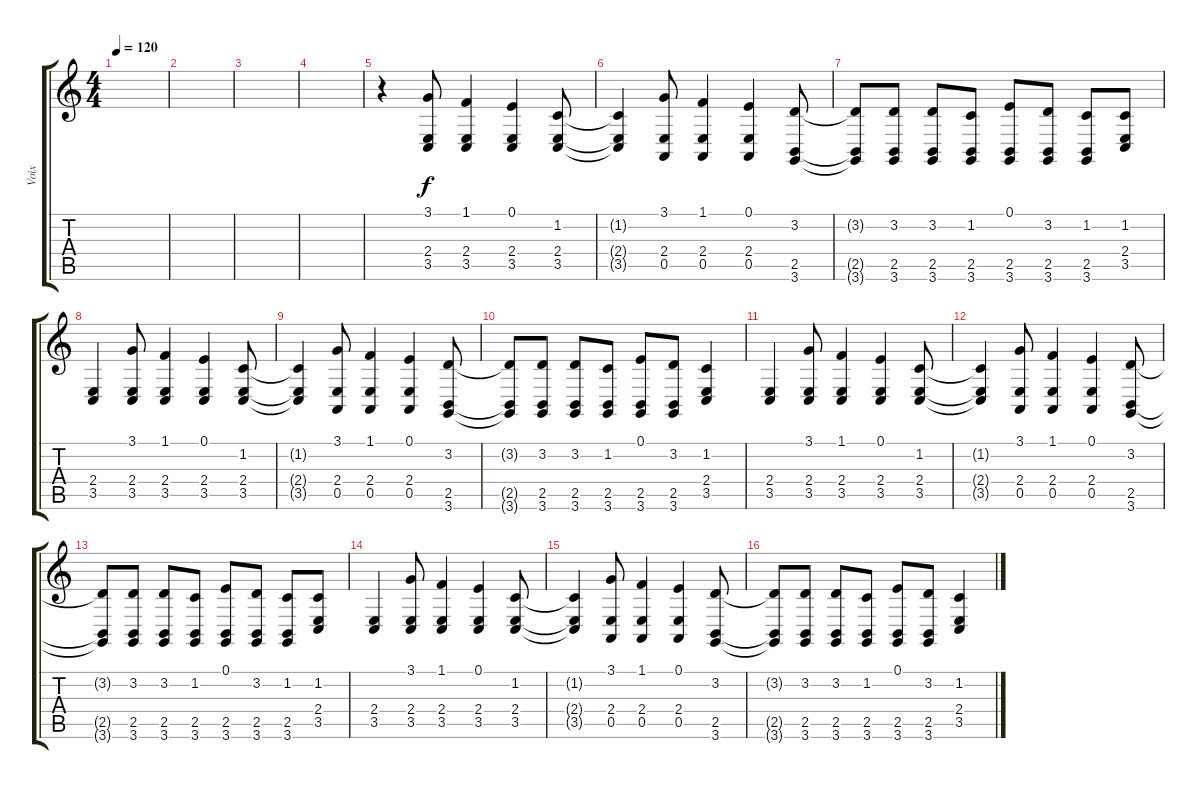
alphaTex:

\track ("Voix" "Voix") {instrument pad4choir}
\staff {score tabs}
\tuning (E4 B3 G3 D3 A2 E2) {hide}
\ts (4 4)
\tempo 120
\clef g2
\ks c
|
|
|
|
r.4 (3.1 2.4 3.5).8 (1.1 2.4 3.5).4 (0.1 2.4 3.5).4 (1.2 2.4 3.5).8 |
(1.2{t} 2.4{t} 3.5{t}).4 (3.1 2.4 0.5).8 (1.1 2.4 0.5).4 (0.1 2.4 0.5).4 (3.2 2.5 3.6).8 |
(3.2{t} 2.5{t} 3.6{t}).8 (3.2 2.5 3.6).8 (3.2 2.5 3.6).8 (1.2 2.5 3.6).8 (0.1 2.5 3.6).8 (3.2 2.5 3.6).8 (1.2 2.5 3.6).8 (1.2 2.4 3.5).8 |
(2.4 3.5).4 (3.1 2.4 3.5).8 (1.1 2.4 3.5).4 (0.1 2.4 3.5).4 (1.2 2.4 3.5).8 |
(1.2{t} 2.4{t} 3.5{t}).4 (3.1 2.4 0.5).8 (1.1 2.4 0.5).4 (0.1 2.4 0.5).4 (3.2 2.5 3.6).8 |
(3.2{t} 2.5{t} 3.6{t}).8 (3.2 2.5 3.6).8 (3.2 2.5 3.6).8 (1.2 2.5 3.6).8 (0.1 2.5 3.6).8 (3.2 2.5 3.6).8 (1.2 2.4 3.5).4 |
(2.4 3.5).4 (3.1 2.4 3.5).8 (1.1 2.4 3.5).4 (0.1 2.4 3.5).4 (1.2 2.4 3.5).8 |
(1.2{t} 2.4{t} 3.5{t}).4 (3.1 2.4 0.5).8 (1.1 2.4 0.5).4 (0.1 2.4 0.5).4 (3.2 2.5 3.6).8 |
(3.2{t} 2.5{t} 3.6{t}).8 (3.2 2.5 3.6).8 (3.2 2.5 3.6).8 (1.2 2.5 3.6).8 (0.1 2.5 3.6).8 (3.2 2.5 3.6).8 (1.2 2.5 3.6).8 (1.2 2.4 3.5).8 |
(2.4 3.5).4 (3.1 2.4 3.5).8 (1.1 2.4 3.5).4 (0.1 2.4 3.5).4 (1.2 2.4 3.5).8 |
(1.2{t} 2.4{t} 3.5{t}).4 (3.1 2.4 0.5).8 (1.1 2.4 0.5).4 (0.1 2.4 0.5).4 (3.2 2.5 3.6).8 |
(3.2{t} 2.5{t} 3.6{t}).8 (3.2 2.5 3.6).8 (3.2 2.5 3.6).8 (1.2 2.5 3.6).8 (0.1 2.5 3.6).8 (3.2 2.5 3.6).8 (1.2 2.4 3.5).4
